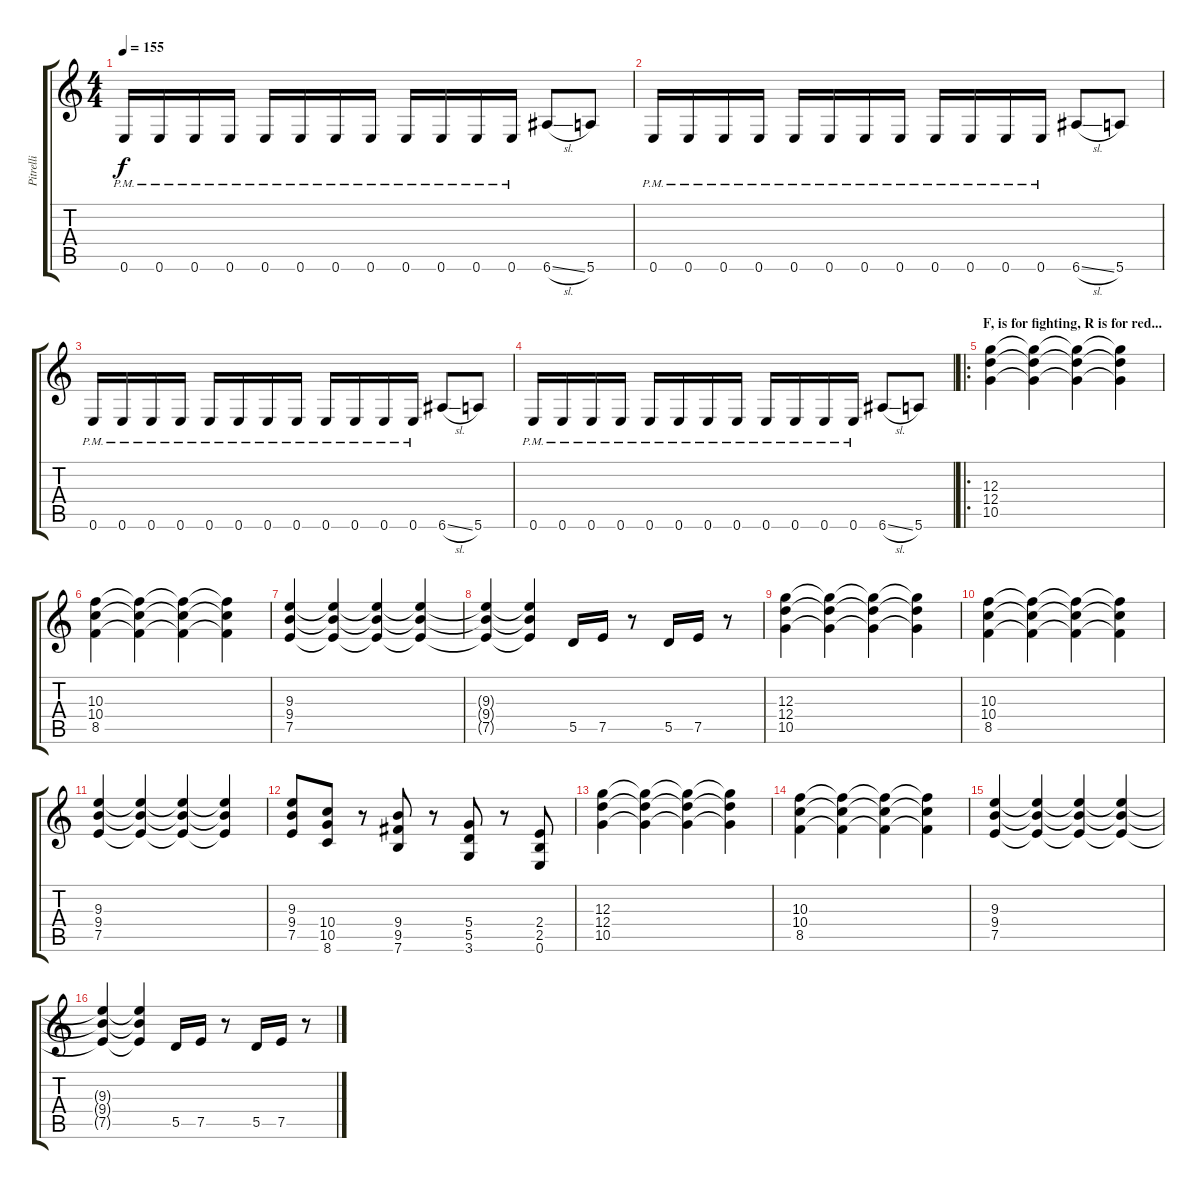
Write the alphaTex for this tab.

\track ("Pitrelli" "Pitrelli") {instrument distortionguitar}
\staff {score tabs}
\tuning (E4 B3 G3 D3 A2 E2) {hide}
\ts (4 4)
\tempo 155
\clef g2
\ks c
0.6{pm}.16{dy f} 0.6{pm}.16 0.6{pm}.16 0.6{pm}.16 0.6{pm}.16 0.6{pm}.16 0.6{pm}.16 0.6{pm}.16 0.6{pm}.16 0.6{pm}.16 0.6{pm}.16 0.6{pm}.16 6.6{sl}.8 5.6.8 |
0.6{pm}.16 0.6{pm}.16 0.6{pm}.16 0.6{pm}.16 0.6{pm}.16 0.6{pm}.16 0.6{pm}.16 0.6{pm}.16 0.6{pm}.16 0.6{pm}.16 0.6{pm}.16 0.6{pm}.16 6.6{sl}.8 5.6.8 |
0.6{pm}.16 0.6{pm}.16 0.6{pm}.16 0.6{pm}.16 0.6{pm}.16 0.6{pm}.16 0.6{pm}.16 0.6{pm}.16 0.6{pm}.16 0.6{pm}.16 0.6{pm}.16 0.6{pm}.16 6.6{sl}.8 5.6.8 |
0.6{pm}.16 0.6{pm}.16 0.6{pm}.16 0.6{pm}.16 0.6{pm}.16 0.6{pm}.16 0.6{pm}.16 0.6{pm}.16 0.6{pm}.16 0.6{pm}.16 0.6{pm}.16 0.6{pm}.16 6.6{sl}.8 5.6.8 |
\ro
\section ("" "F, is for fighting, R is for red...")
(12.3 12.4 10.5).4 (12.3{t} 12.4{t} 10.5{t}).4 (12.3{t} 12.4{t} 10.5{t}).4 (12.3{t} 12.4{t} 10.5{t}).4 |
(10.3 10.4 8.5).4 (10.3{t} 10.4{t} 8.5{t}).4 (10.3{t} 10.4{t} 8.5{t}).4 (10.3{t} 10.4{t} 8.5{t}).4 |
(9.3 9.4 7.5).4 (9.3{t} 9.4{t} 7.5{t}).4 (9.3{t} 9.4{t} 7.5{t}).4 (9.3{t} 9.4{t} 7.5{t}).4 |
(9.3{t} 9.4{t} 7.5{t}).4 (9.3{t} 9.4{t} 7.5{t}).4 5.5.16 7.5.16 r.8 5.5.16 7.5.16 r.8 |
(12.3 12.4 10.5).4 (12.3{t} 12.4{t} 10.5{t}).4 (12.3{t} 12.4{t} 10.5{t}).4 (12.3{t} 12.4{t} 10.5{t}).4 |
(10.3 10.4 8.5).4 (10.3{t} 10.4{t} 8.5{t}).4 (10.3{t} 10.4{t} 8.5{t}).4 (10.3{t} 10.4{t} 8.5{t}).4 |
(9.3 9.4 7.5).4 (9.3{t} 9.4{t} 7.5{t}).4 (9.3{t} 9.4{t} 7.5{t}).4 (9.3{t} 9.4{t} 7.5{t}).4 |
(9.3 9.4 7.5).8 (10.4 10.5 8.6).8 r.8 (9.4 9.5 7.6).8 r.8 (5.4 5.5 3.6).8 r.8 (2.4 2.5 0.6).8 |
(12.3 12.4 10.5).4 (12.3{t} 12.4{t} 10.5{t}).4 (12.3{t} 12.4{t} 10.5{t}).4 (12.3{t} 12.4{t} 10.5{t}).4 |
(10.3 10.4 8.5).4 (10.3{t} 10.4{t} 8.5{t}).4 (10.3{t} 10.4{t} 8.5{t}).4 (10.3{t} 10.4{t} 8.5{t}).4 |
(9.3 9.4 7.5).4 (9.3{t} 9.4{t} 7.5{t}).4 (9.3{t} 9.4{t} 7.5{t}).4 (9.3{t} 9.4{t} 7.5{t}).4 |
(9.3{t} 9.4{t} 7.5{t}).4 (9.3{t} 9.4{t} 7.5{t}).4 5.5.16 7.5.16 r.8 5.5.16 7.5.16 r.8
